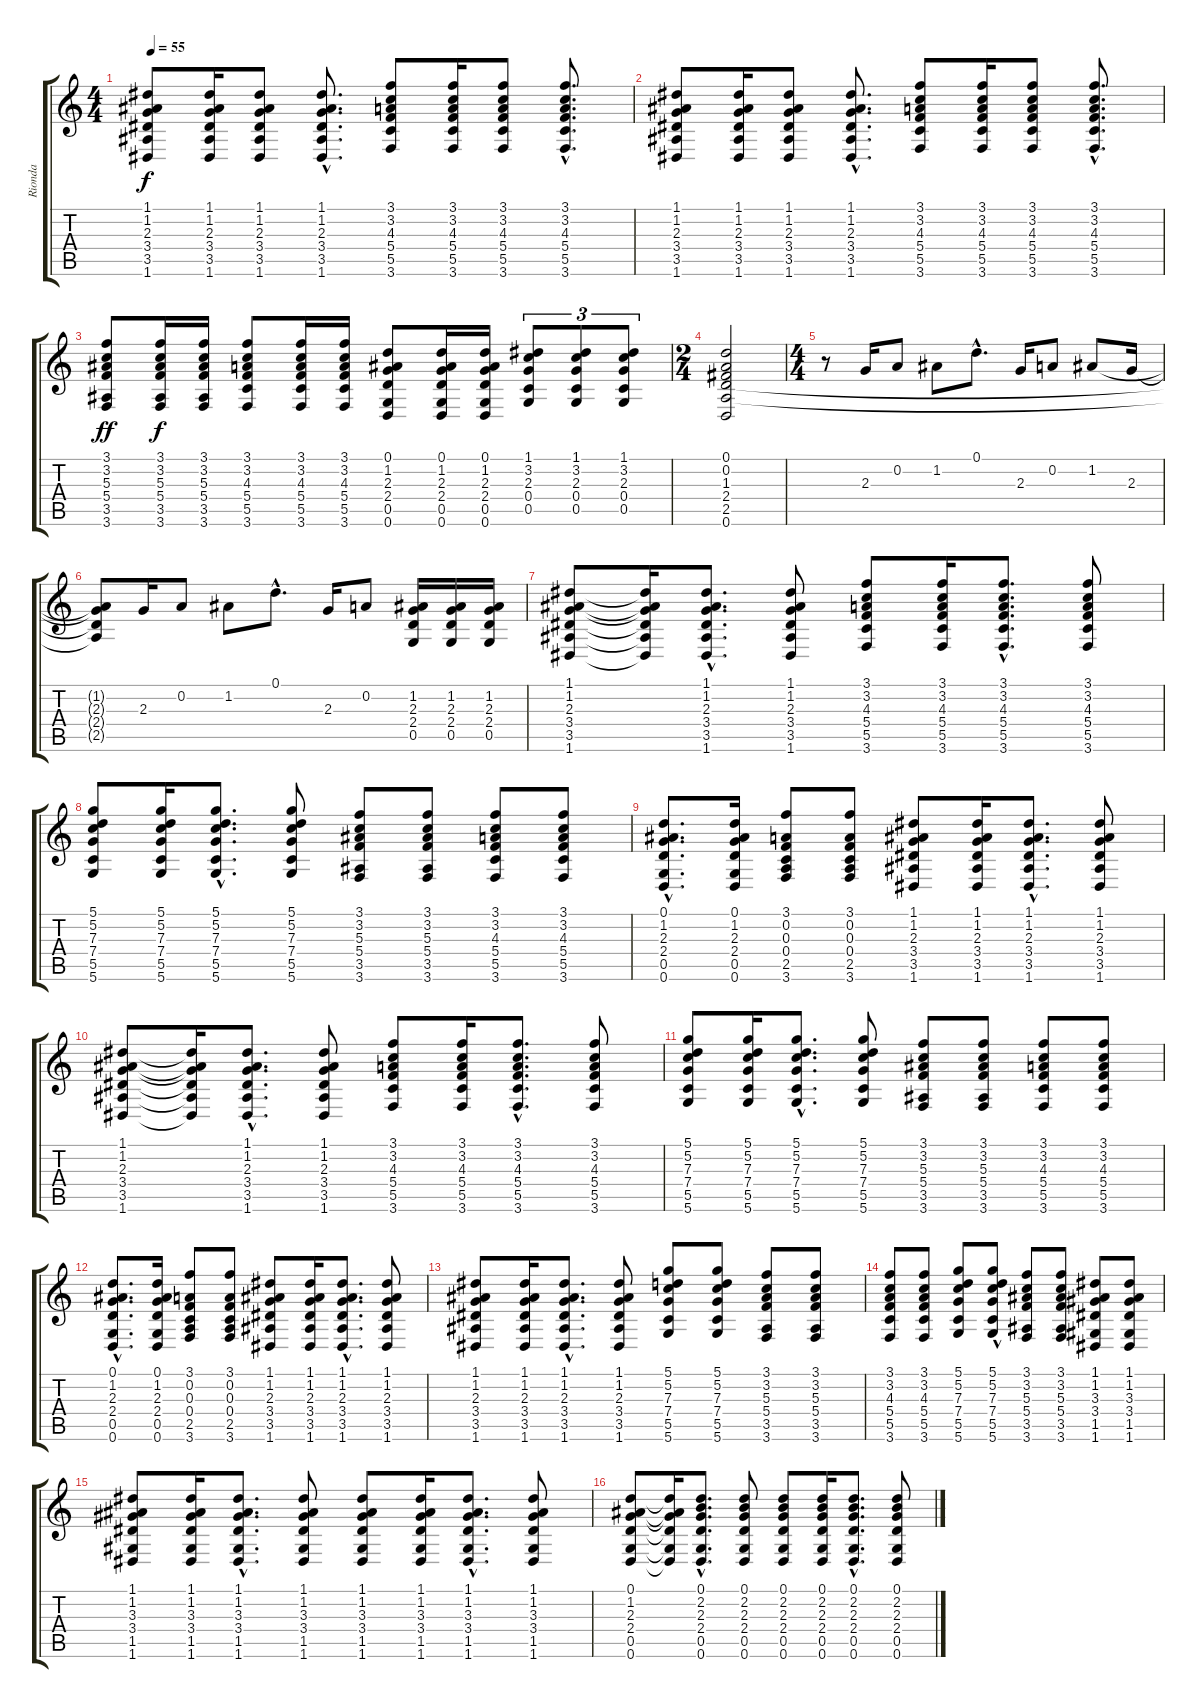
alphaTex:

\track ("Rionda" "Rionda") {instrument acousticguitarsteel}
\staff {score tabs}
\tuning (D4 A3 F3 C3 G2 D2) {hide}
\ts (4 4)
\tempo 55
\clef g2
\ks c
(1.1 1.2 2.3 3.4 3.5 1.6).8{dy f} (1.1 1.2 2.3 3.4 3.5 1.6).16 (1.1 1.2 2.3 3.4 3.5 1.6).8 (1.1{hac} 1.2{hac} 2.3{hac} 3.4{hac} 3.5{hac} 1.6{hac}).8{d} (3.1 3.2 4.3 5.4 5.5 3.6).8 (3.1 3.2 4.3 5.4 5.5 3.6).16 (3.1 3.2 4.3 5.4 5.5 3.6).8 (3.1{hac} 3.2{hac} 4.3{hac} 5.4{hac} 5.5{hac} 3.6{hac}).8{d} |
(1.1 1.2 2.3 3.4 3.5 1.6).8 (1.1 1.2 2.3 3.4 3.5 1.6).16 (1.1 1.2 2.3 3.4 3.5 1.6).8 (1.1{hac} 1.2{hac} 2.3{hac} 3.4{hac} 3.5{hac} 1.6{hac}).8{d} (3.1 3.2 4.3 5.4 5.5 3.6).8 (3.1 3.2 4.3 5.4 5.5 3.6).16 (3.1 3.2 4.3 5.4 5.5 3.6).8 (3.1{hac} 3.2{hac} 4.3{hac} 5.4{hac} 5.5{hac} 3.6{hac}).8{d} |
(3.1 3.2 5.3 5.4 3.5 3.6).8{dy ff} (3.1 3.2 5.3 5.4 3.5 3.6).16{dy f} (3.1 3.2 5.3 5.4 3.5 3.6).16 (3.1 3.2 4.3 5.4 5.5 3.6).8 (3.1 3.2 4.3 5.4 5.5 3.6).16 (3.1 3.2 4.3 5.4 5.5 3.6).16 (0.1 1.2 2.3 2.4 0.5 0.6).8 (0.1 1.2 2.3 2.4 0.5 0.6).16 (0.1 1.2 2.3 2.4 0.5 0.6).16 (1.1 3.2 2.3 0.4 0.5).8{tu (3 2)} (1.1 3.2 2.3 0.4 0.5).8{tu (3 2)} (1.1 3.2 2.3 0.4 0.5).8{tu (3 2)} |
\ts (2 4)
(0.1 0.2 1.3 2.4 2.5 0.6).2 |
\ts (4 4)
r.8 2.3.16 0.2.8 1.2.8 0.1{hac}.8{d} 2.3.16 0.2.8 1.2.8 2.3.16 |
(1.2{t} 2.3{t} 2.4{t} 2.5{t}).8 2.3.16 0.2.8 1.2.8 0.1{hac}.8{d} 2.3.16 0.2.8 (1.2 2.3 2.4 0.5).16 (1.2 2.3 2.4 0.5).16 (1.2 2.3 2.4 0.5).16 |
(1.1 1.2 2.3 3.4 3.5 1.6).8 (1.1{t} 1.2{t} 2.3{t} 3.4{t} 3.5{t} 1.6{t}).16 (1.1{hac} 1.2{hac} 2.3{hac} 3.4{hac} 3.5{hac} 1.6{hac}).8{d} (1.1 1.2 2.3 3.4 3.5 1.6).8 (3.1 3.2 4.3 5.4 5.5 3.6).8 (3.1 3.2 4.3 5.4 5.5 3.6).16 (3.1{hac} 3.2{hac} 4.3{hac} 5.4{hac} 5.5{hac} 3.6{hac}).8{d} (3.1 3.2 4.3 5.4 5.5 3.6).8 |
(5.1 5.2 7.3 7.4 5.5 5.6).8 (5.1 5.2 7.3 7.4 5.5 5.6).16 (5.1{hac} 5.2{hac} 7.3{hac} 7.4{hac} 5.5{hac} 5.6).8{d} (5.1 5.2 7.3 7.4 5.5 5.6).8 (3.1 3.2 5.3 5.4 3.5 3.6).8 (3.1 3.2 5.3 5.4 3.5 3.6).8 (3.1 3.2 4.3 5.4 5.5 3.6).8 (3.1 3.2 4.3 5.4 5.5 3.6).8 |
(0.1{hac} 1.2{hac} 2.3{hac} 2.4{hac} 0.5{hac} 0.6{hac}).8{d} (0.1 1.2 2.3 2.4 0.5 0.6).16 (3.1 0.2 0.3 0.4 2.5 3.6).8 (3.1 0.2 0.3 0.4 2.5 3.6).8 (1.1 1.2 2.3 3.4 3.5 1.6).8 (1.1 1.2 2.3 3.4 3.5 1.6).16 (1.1{hac} 1.2{hac} 2.3{hac} 3.4{hac} 3.5{hac} 1.6{hac}).8{d} (1.1 1.2 2.3 3.4 3.5 1.6).8 |
(1.1 1.2 2.3 3.4 3.5 1.6).8 (1.1{t} 1.2{t} 2.3{t} 3.4{t} 3.5{t} 1.6{t}).16 (1.1{hac} 1.2{hac} 2.3{hac} 3.4{hac} 3.5{hac} 1.6{hac}).8{d} (1.1 1.2 2.3 3.4 3.5 1.6).8 (3.1 3.2 4.3 5.4 5.5 3.6).8 (3.1 3.2 4.3 5.4 5.5 3.6).16 (3.1{hac} 3.2{hac} 4.3{hac} 5.4{hac} 5.5{hac} 3.6{hac}).8{d} (3.1 3.2 4.3 5.4 5.5 3.6).8 |
(5.1 5.2 7.3 7.4 5.5 5.6).8 (5.1 5.2 7.3 7.4 5.5 5.6).16 (5.1{hac} 5.2{hac} 7.3{hac} 7.4{hac} 5.5{hac} 5.6).8{d} (5.1 5.2 7.3 7.4 5.5 5.6).8 (3.1 3.2 5.3 5.4 3.5 3.6).8 (3.1 3.2 5.3 5.4 3.5 3.6).8 (3.1 3.2 4.3 5.4 5.5 3.6).8 (3.1 3.2 4.3 5.4 5.5 3.6).8 |
(0.1{hac} 1.2{hac} 2.3{hac} 2.4{hac} 0.5{hac} 0.6{hac}).8{d} (0.1 1.2 2.3 2.4 0.5 0.6).16 (3.1 0.2 0.3 0.4 2.5 3.6).8 (3.1 0.2 0.3 0.4 2.5 3.6).8 (1.1 1.2 2.3 3.4 3.5 1.6).8 (1.1 1.2 2.3 3.4 3.5 1.6).16 (1.1{hac} 1.2{hac} 2.3{hac} 3.4{hac} 3.5{hac} 1.6{hac}).8{d} (1.1 1.2 2.3 3.4 3.5 1.6).8 |
(1.1 1.2 2.3 3.4 3.5 1.6).8 (1.1 1.2 2.3 3.4 3.5 1.6).16 (1.1{hac} 1.2{hac} 2.3{hac} 3.4{hac} 3.5{hac} 1.6{hac}).8{d} (1.1 1.2 2.3 3.4 3.5 1.6).8 (5.1 5.2 7.3 7.4 5.5 5.6).8 (5.1 5.2 7.3 7.4 5.5 5.6).8 (3.1 3.2 5.3 5.4 3.5 3.6).8 (3.1 3.2 5.3 5.4 3.5 3.6).8 |
(3.1 3.2 4.3 5.4 5.5 3.6).8 (3.1 3.2 4.3 5.4 5.5 3.6).8 (5.1 5.2 7.3 7.4 5.5 5.6).8 (5.1{hac} 5.2 7.3 7.4 5.5 5.6).8 (3.1 3.2 5.3 5.4 3.5 3.6).8 (3.1 3.2 5.3 5.4 3.5 3.6).8 (1.1 1.2 3.3 3.4 1.5 1.6).8 (1.1 1.2 3.3 3.4 1.5 1.6).8 |
(1.1 1.2 3.3 3.4 1.5 1.6).8 (1.1 1.2 3.3 3.4 1.5 1.6).16 (1.1{hac} 1.2{hac} 3.3{hac} 3.4{hac} 1.5{hac} 1.6{hac}).8{d} (1.1 1.2 3.3 3.4 1.5 1.6).8 (1.1 1.2 3.3 3.4 1.5 1.6).8 (1.1 1.2 3.3 3.4 1.5 1.6).16 (1.1{hac} 1.2{hac} 3.3{hac} 3.4{hac} 1.5{hac} 1.6{hac}).8{d} (1.1 1.2 3.3 3.4 1.5 1.6).8 |
(0.1 1.2 2.3 2.4 0.5 0.6).8 (0.1{t} 1.2{t} 2.3{t} 2.4{t} 0.5{t} 0.6{t}).16 (0.1{hac} 2.2{hac} 2.3{hac} 2.4{hac} 0.5{hac} 0.6{hac}).8{d} (0.1 2.2 2.3 2.4 0.5 0.6).8 (0.1 2.2 2.3 2.4 0.5 0.6).8 (0.1 2.2 2.3 2.4 0.5 0.6).16 (0.1{hac} 2.2{hac} 2.3{hac} 2.4{hac} 0.5{hac} 0.6{hac}).8{d} (0.1 2.2 2.3 2.4 0.5 0.6).8
